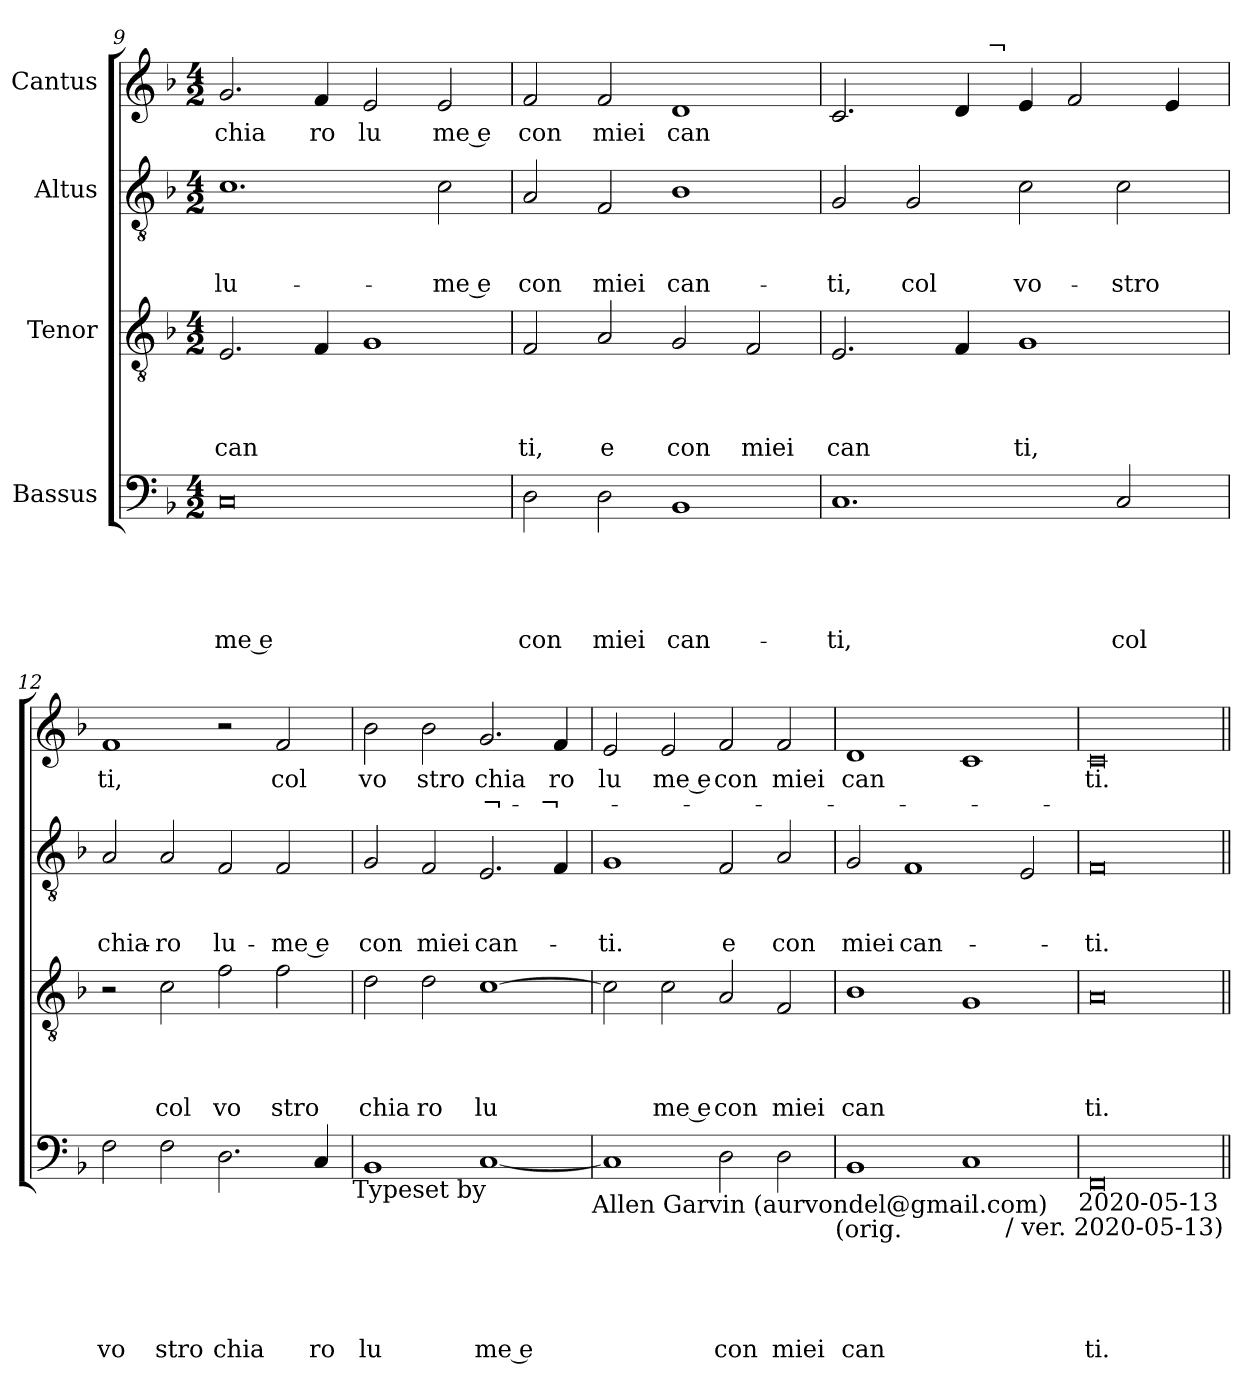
**kern	**text	**text	**text	**text	**text	**kern	**text	**text	**text	**text	**kern	**text	**text	**text	**kern	**text	**text
*part4	*part4	*part4	*part4	*part4	*part4	*part3	*part3	*part3	*part3	*part3	*part2	*part2	*part2	*part2	*part1	*part1	*part1
*staff4	*staff4	*staff4	*staff4	*staff4	*staff4	*staff3	*staff3	*staff3	*staff3	*staff3	*staff2	*staff2	*staff2	*staff2	*staff1	*staff1	*staff1
*I"Bassus	*	*	*	*	*	*I"Tenor	*	*	*	*	*I"Altus	*	*	*	*I"Cantus	*	*
*clefF4	*	*	*	*	*	*clefGv2	*	*	*	*	*clefGv2	*	*	*	*clefG2	*	*
*k[b-]	*	*	*	*	*	*k[b-]	*	*	*	*	*k[b-]	*	*	*	*k[b-]	*	*
*F:	*	*	*	*	*	*F:	*	*	*	*	*F:	*	*	*	*F:	*	*
*M4/2	*	*	*	*	*	*M4/2	*	*	*	*	*M4/2	*	*	*	*M4/2	*	*
=9	=9	=9	=9	=9	=9	=9	=9	=9	=9	=9	=9	=9	=9	=9	=9	=9	=9
!	!	!	!	!	!LO:LY:b:rj	!	!	!	!	!LO:LY:b	!	!	!	!LO:LY:b	!	!LO:LY:b	!
0C	.	.	.	.	-me e	2.E/	.	.	.	can	1.c	.	.	lu-	2.g/	chia	.
!	!	!	!	!	!	!	!	!	!	!	!	!	!	!	!	!LO:LY:b	!
.	.	.	.	.	.	4F/	.	.	.	.	.	.	.	.	4f/	ro	.
!	!	!	!	!	!	!	!	!	!	!	!	!	!	!	!	!LO:LY:b	!
.	.	.	.	.	.	1G	.	.	.	.	.	.	.	.	2e/	lu	.
!	!	!	!	!	!	!	!	!	!	!	!	!	!	!LO:LY:b:rj	!	!LO:LY:b:rj	!
.	.	.	.	.	.	.	.	.	.	.	2c\	.	.	-me e	2e/	me e	.
=10	=10	=10	=10	=10	=10	=10	=10	=10	=10	=10	=10	=10	=10	=10	=10	=10	=10
!	!	!	!	!	!LO:LY:b	!	!	!	!	!LO:LY:b	!	!	!	!LO:LY:b	!	!LO:LY:b	!
2D\	.	.	.	.	con	2F/	.	.	.	ti,	2A/	.	.	con	2f/	con	.
!	!	!	!	!	!LO:LY:b	!	!	!	!	!LO:LY:b	!	!	!	!LO:LY:b	!	!LO:LY:b	!
2D\	.	.	.	.	miei	2A/	.	.	.	e	2F/	.	.	miei	2f/	miei	.
!	!	!	!	!	!LO:LY:b	!	!	!	!	!LO:LY:b	!	!	!	!LO:LY:b	!	!LO:LY:b	!
1BB-	.	.	.	.	can-	2G/	.	.	.	con	1B-	.	.	can-	1d	can	.
!	!	!	!	!	!	!	!	!	!	!LO:LY:b	!	!	!	!	!	!	!
.	.	.	.	.	.	2F/	.	.	.	miei	.	.	.	.	.	.	.
=11	=11	=11	=11	=11	=11	=11	=11	=11	=11	=11	=11	=11	=11	=11	=11	=11	=11
!	!	!	!	!	!	!	!	!	!	!	!	!	!	!	!LO:TX:a:t=¬	!	!
!	!	!	!	!	!LO:LY:b	!	!	!	!	!LO:LY:b	!	!	!	!LO:LY:b	!	!	!
*	*	*	*	*	*	*	*	*	*	*	*	*	*	*	*^	*	*
1.C	.	.	.	.	-ti,	2.E/	.	.	.	can	2G/	.	.	-ti,	2.c/	2..ryy	.	.
!	!	!	!	!	!	!	!	!	!	!	!	!	!	!LO:LY:b	!	!	!	!
.	.	.	.	.	.	.	.	.	.	.	2G/	.	.	col	.	.	.	.
.	.	.	.	.	.	4F/	.	.	.	.	.	.	.	.	4d/	.	.	.
!	!	!	!	!	!	!	!	!	!	!	!	!	!	!	!	!LO:TX:a:t=¬	!	!
.	.	.	.	.	.	.	.	.	.	.	.	.	.	.	.	1ryy	.	.
!	!	!	!	!	!	!	!	!	!	!LO:LY:b	!	!	!	!LO:LY:b	!	!	!	!
.	.	.	.	.	.	1G	.	.	.	ti,	2c\	.	.	vo-	4e/	.	.	.
.	.	.	.	.	.	.	.	.	.	.	.	.	.	.	2f/	.	.	.
!	!	!	!	!	!LO:LY:b	!	!	!	!	!	!	!	!	!LO:LY:b	!	!	!	!
2C/	.	.	.	.	col	.	.	.	.	.	2c\	.	.	-stro	.	.	.	.
.	.	.	.	.	.	.	.	.	.	.	.	.	.	.	4e/	.	.	.
.	.	.	.	.	.	.	.	.	.	.	.	.	.	.	.	8ryy	.	.
!!LO:LB:g=z
=12	=12	=12	=12	=12	=12	=12	=12	=12	=12	=12	=12	=12	=12	=12	=12	=12	=12	=12
!	!	!	!	!	!LO:LY:b	!	!	!	!	!	!	!	!	!LO:LY:b	!	!	!LO:LY:b	!
*	*	*	*	*	*	*	*	*	*	*	*	*	*	*	*v	*v	*	*
2F\	.	.	.	.	vo	2r	.	.	.	.	2A/	.	.	chia-	1f	ti,	.
!	!	!	!	!	!LO:LY:b	!	!	!	!	!LO:LY:b	!	!	!	!LO:LY:b	!	!	!
2F\	.	.	.	.	stro	2c\	.	.	.	col	2A/	.	.	-ro	.	.	.
!	!	!	!	!	!LO:LY:b	!	!	!	!	!LO:LY:b	!	!	!	!LO:LY:b	!	!	!
2.D\	.	.	.	.	chia	2f\	.	.	.	vo	2F/	.	.	lu-	2r	.	.
!	!	!	!	!	!	!	!	!	!	!LO:LY:b	!	!	!	!LO:LY:b:rj	!	!LO:LY:b	!
.	.	.	.	.	.	2f\	.	.	.	stro	2F/	.	.	-me e	2f/	col	.
!	!	!	!	!	!LO:LY:b	!	!	!	!	!	!	!	!	!	!	!	!
4C/	.	.	.	.	ro	.	.	.	.	.	.	.	.	.	.	.	.
!LO:TX:b:t=Typeset by	!	!	!	!	!	!	!	!	!	!	!	!	!	!	!	!	!
=13	=13	=13	=13	=13	=13	=13	=13	=13	=13	=13	=13	=13	=13	=13	=13	=13	=13
!	!	!	!	!	!LO:LY:b	!	!	!	!	!LO:LY:b	!	!	!	!LO:LY:b	!	!LO:LY:b	!
1BB-	.	.	.	.	lu	2d\	.	.	.	chia	2G/	.	.	con	2b-\	vo	.
!	!	!	!	!	!	!	!	!	!	!LO:LY:b	!	!	!	!LO:LY:b	!	!LO:LY:b	!
.	.	.	.	.	.	2d\	.	.	.	ro	2F/	.	.	miei	2b-\	stro	.
!	!	!	!	!	!LO:LY:b	!	!	!	!	!LO:LY:b	!	!	!	!LO:LY:b	!	!LO:LY:b	!LO:LY:b
[<1C	.	.	.	.	me e	[>1c	.	.	.	lu	2.E/	.	.	can-	2.g/	chia	¬-
!	!	!	!	!	!	!	!	!	!	!	!	!	!	!	!	!LO:LY:b	!LO:LY:b
.	.	.	.	.	.	.	.	.	.	.	4F/	.	.	.	4f/	ro	-¬-
!LO:TX:b:t=Allen Garvin (aurvondel@gmail.com)	!	!	!	!	!	!	!	!	!	!	!	!	!	!	!	!	!
=14	=14	=14	=14	=14	=14	=14	=14	=14	=14	=14	=14	=14	=14	=14	=14	=14	=14
!	!	!	!	!	!	!	!	!	!	!	!	!	!	!LO:LY:b	!	!LO:LY:b	!
1C]	.	.	.	.	.	2c\]	.	.	.	.	1G	.	.	-ti.	2e/	lu	.
!	!	!	!	!	!	!	!	!	!	!LO:LY:b:rj	!	!	!	!	!	!LO:LY:b:rj	!
.	.	.	.	.	.	2c\	.	.	.	me e	.	.	.	.	2e/	me e	.
!	!	!	!	!	!LO:LY:b	!	!	!	!	!LO:LY:b	!	!	!	!LO:LY:b	!	!LO:LY:b	!
2D\	.	.	.	.	con	2A/	.	.	.	con	2F/	.	.	e	2f/	con	.
!	!	!	!	!	!LO:LY:b	!	!	!	!	!LO:LY:b	!	!	!	!LO:LY:b	!	!LO:LY:b	!
2D\	.	.	.	.	miei	2F/	.	.	.	miei	2A/	.	.	con	2f/	miei	.
!LO:TX:b:t=(orig.	!	!	!	!	!	!	!	!	!	!	!	!	!	!	!	!	!
=15	=15	=15	=15	=15	=15	=15	=15	=15	=15	=15	=15	=15	=15	=15	=15	=15	=15
!	!	!	!	!	!LO:LY:b	!	!	!	!	!LO:LY:b	!	!	!	!LO:LY:b	!	!LO:LY:b	!
1BB-	.	.	.	.	can	1B-	.	.	.	can	2G/	.	.	miei	1d	can	.
!	!	!	!	!	!	!	!	!	!	!	!	!	!	!LO:LY:b	!	!	!
.	.	.	.	.	.	.	.	.	.	.	1F	.	.	can-	.	.	.
1C	.	.	.	.	.	1G	.	.	.	.	.	.	.	.	1c	.	.
.	.	.	.	.	.	.	.	.	.	.	2E/	.	.	.	.	.	.
!LO:TX:b:t=2020-05-13	!	!	!	!	!	!	!	!	!	!	!	!	!	!	!	!	!
=16	=16	=16	=16	=16	=16	=16	=16	=16	=16	=16	=16	=16	=16	=16	=16	=16	=16
!	!	!	!	!	!LO:LY:b	!	!	!	!	!LO:LY:b	!	!	!	!LO:LY:b	!	!LO:LY:b	!
0FF	.	.	.	.	ti.	0A	.	.	.	ti.	0F	.	.	-ti.	0c	ti.	.
!LO:TX:b:t=/ ver. 2020-05-13)	!	!	!	!	!	!	!	!	!	!	!	!	!	!	!	!	!
=||	=||	=||	=||	=||	=||	=||	=||	=||	=||	=||	=||	=||	=||	=||	=||	=||	=||
*-	*-	*-	*-	*-	*-	*-	*-	*-	*-	*-	*-	*-	*-	*-	*-	*-	*-
